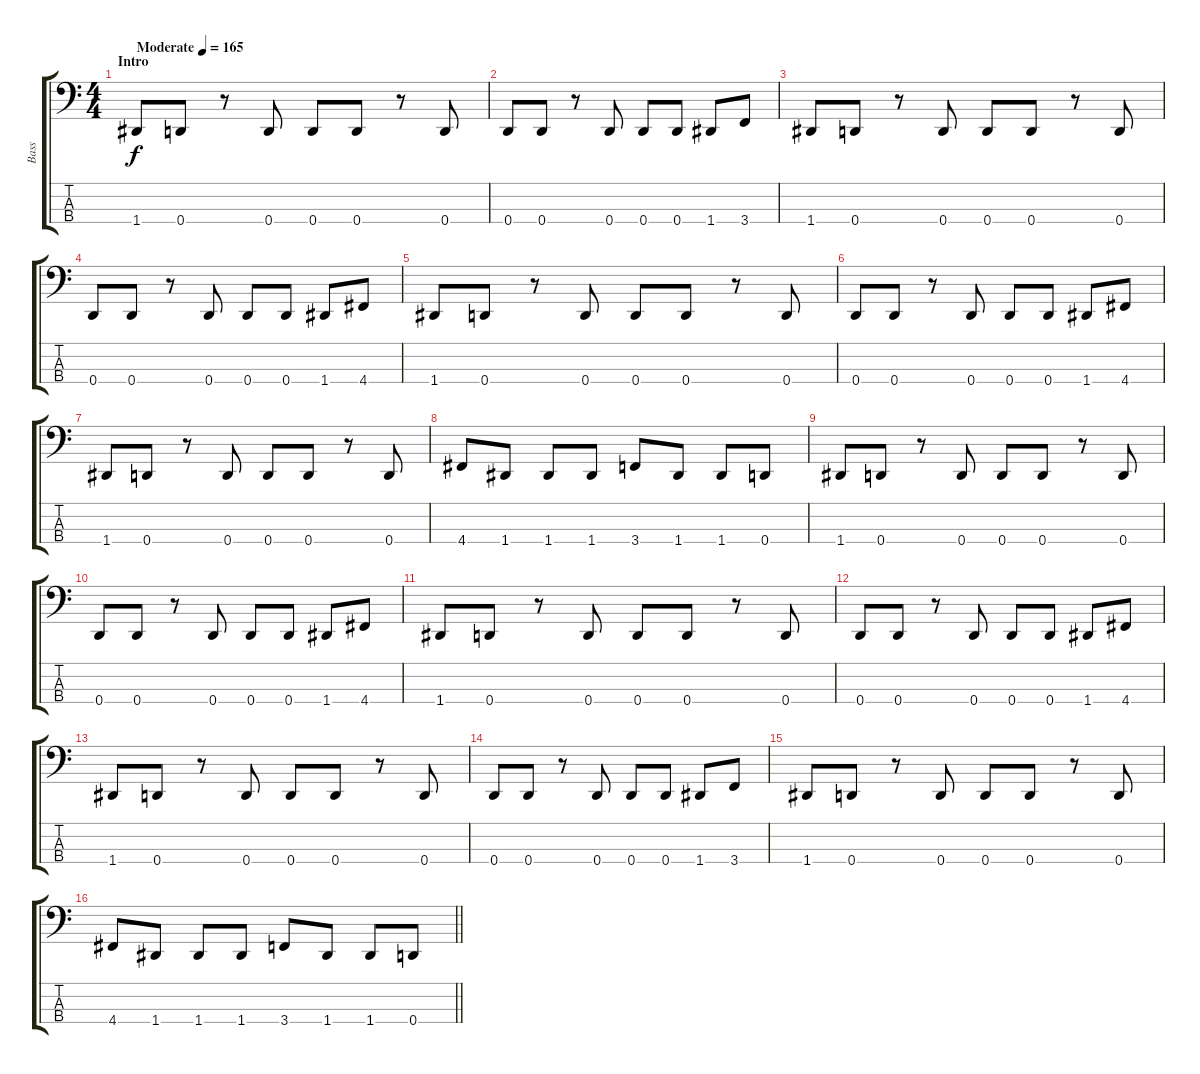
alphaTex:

\track ("Bass" "Bass") {instrument electricbassfinger}
\staff {score tabs}
\tuning (G2 D2 A1 D1) {hide}
\ts (4 4)
\section ("" "Intro")
\tempo (165 "Moderate")
\clef f4
\ks c
1.4.8{dy f instrument electricbassfinger} 0.4.8 r.8 0.4.8 0.4.8 0.4.8 r.8 0.4.8 |
0.4.8 0.4.8 r.8 0.4.8 0.4.8 0.4.8 1.4.8 3.4.8 |
1.4.8 0.4.8 r.8 0.4.8 0.4.8 0.4.8 r.8 0.4.8 |
0.4.8 0.4.8 r.8 0.4.8 0.4.8 0.4.8 1.4.8 4.4.8 |
1.4.8 0.4.8 r.8 0.4.8 0.4.8 0.4.8 r.8 0.4.8 |
0.4.8 0.4.8 r.8 0.4.8 0.4.8 0.4.8 1.4.8 4.4.8 |
1.4.8 0.4.8 r.8 0.4.8 0.4.8 0.4.8 r.8 0.4.8 |
4.4.8 1.4.8 1.4.8 1.4.8 3.4.8 1.4.8 1.4.8 0.4.8 |
1.4.8 0.4.8 r.8 0.4.8 0.4.8 0.4.8 r.8 0.4.8 |
0.4.8 0.4.8 r.8 0.4.8 0.4.8 0.4.8 1.4.8 4.4.8 |
1.4.8 0.4.8 r.8 0.4.8 0.4.8 0.4.8 r.8 0.4.8 |
0.4.8 0.4.8 r.8 0.4.8 0.4.8 0.4.8 1.4.8 4.4.8 |
1.4.8 0.4.8 r.8 0.4.8 0.4.8 0.4.8 r.8 0.4.8 |
0.4.8 0.4.8 r.8 0.4.8 0.4.8 0.4.8 1.4.8 3.4.8 |
1.4.8 0.4.8 r.8 0.4.8 0.4.8 0.4.8 r.8 0.4.8 |
\barLineRight lightlight
4.4.8 1.4.8 1.4.8 1.4.8 3.4.8 1.4.8 1.4.8 0.4.8
